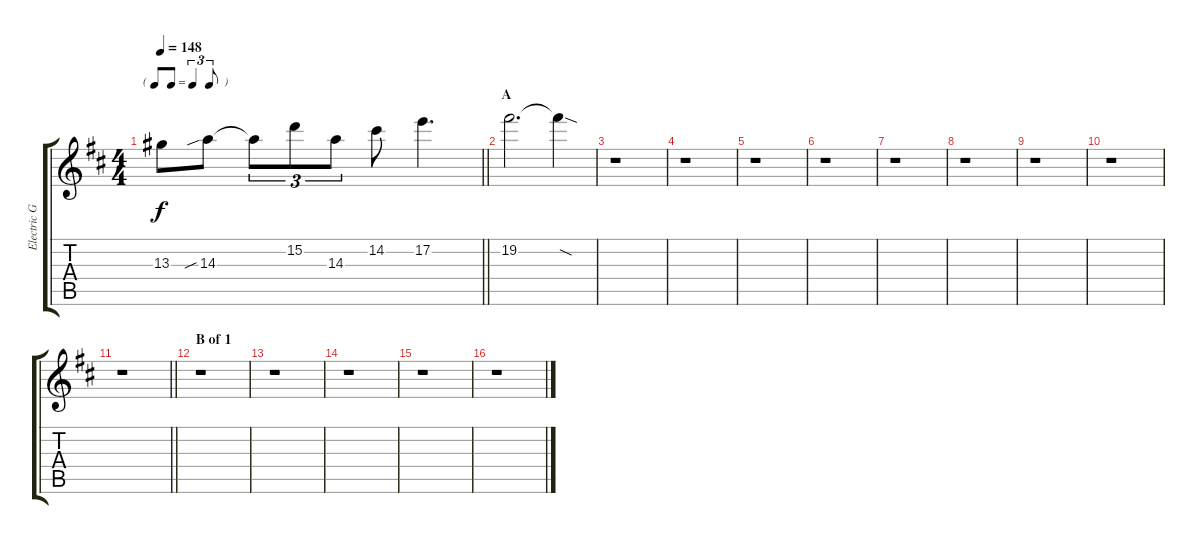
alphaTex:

\track ("Electric Guitar3" "Electric G") {instrument distortionguitar}
\staff {score tabs}
\tuning (E4 B3 G3 D3 A2 E2) {hide}
\ts (4 4)
\tf triplet8th
\tempo 148
\clef g2
\barLineRight lightlight
\ks bminor
13.3{t}.8{dy f} 14.3{sib}.8 14.3{t}.8{tu (3 2)} 15.2.8{tu (3 2)} 14.3.8{tu (3 2)} 14.2.8 17.2.4{d} |
\section ("" "A")
19.2.2{d} 19.2{sod t}.4 |
r.1 |
r.1 |
r.1 |
r.1 |
r.1 |
r.1 |
r.1 |
r.1 |
\barLineRight lightlight
r.1 |
\section ("" "B of 1")
r.1 |
r.1 |
r.1 |
r.1 |
r.1
